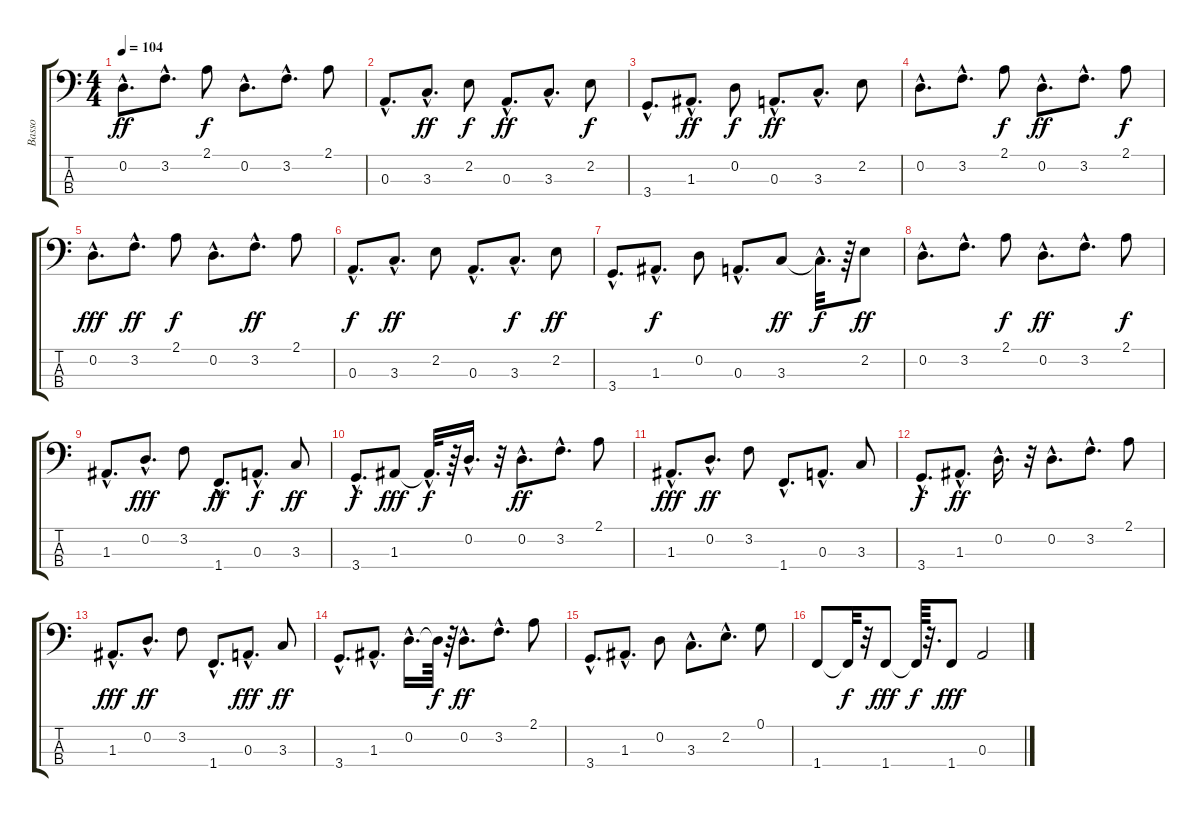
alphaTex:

\track ("Basso" "Basso") {instrument electricbassfinger}
\staff {score tabs}
\tuning (G2 D2 A1 E1) {hide}
\ts (4 4)
\tempo 104
\clef f4
\ks c
0.2{hac}.8{d dy ff} 3.2{hac}.8{d} 2.1.8{dy f} 0.2{hac}.8{d} 3.2{hac}.8{d} 2.1.8 |
0.3{hac}.8{d} 3.3{hac}.8{d dy ff} 2.2.8{dy f} 0.3{hac}.8{d dy ff} 3.3{hac}.8{d} 2.2.8{dy f} |
3.4{hac}.8{d} 1.3{hac}.8{d dy ff} 0.2.8{dy f} 0.3{hac}.8{d dy ff} 3.3{hac}.8{d} 2.2.8 |
0.2{hac}.8{d} 3.2{hac}.8{d} 2.1.8{dy f} 0.2{hac}.8{d dy ff} 3.2{hac}.8{d} 2.1.8{dy f} |
0.2{hac}.8{d dy fff} 3.2{hac}.8{d dy ff} 2.1.8{dy f} 0.2{hac}.8{d} 3.2{hac}.8{d dy ff} 2.1.8 |
0.3{hac}.8{d dy f} 3.3{hac}.8{d dy ff} 2.2.8 0.3{hac}.8{d} 3.3{hac}.8{d dy f} 2.2.8{dy ff} |
3.4{hac}.8{d} 1.3{hac}.8{d dy f} 0.2.8 0.3{hac}.8{d} 3.3.8{dy ff} 3.3{hac t}.32{d dy f} r.64 2.2.8{dy ff} |
0.2{hac}.8{d} 3.2{hac}.8{d} 2.1.8{dy f} 0.2{hac}.8{d dy ff} 3.2{hac}.8{d} 2.1.8{dy f} |
1.3{hac}.8{d} 0.2{hac}.8{d dy fff} 3.2.8 1.4{hac}.8{d dy ff} 0.3{hac}.8{d dy f} 3.3.8{dy ff} |
3.4{hac}.8{d dy f} 1.3.8{dy fff} 1.3{hac t}.32{d dy f} r.64 0.2{hac}.16{d} r.32 0.2{hac}.8{d dy ff} 3.2{hac}.8{d} 2.1.8 |
1.3{hac}.8{d dy fff} 0.2{hac}.8{d dy ff} 3.2.8 1.4{hac}.8{d} 0.3{hac}.8{d} 3.3.8 |
3.4{hac}.8{d dy f} 1.3{hac}.8{d dy ff} 0.2{hac}.16{d} r.32 0.2{hac}.8{d} 3.2{hac}.8{d} 2.1.8 |
1.3{hac}.8{d dy fff} 0.2{hac}.8{d dy ff} 3.2.8 1.4{hac}.8{d} 0.3{hac}.8{d dy fff} 3.3.8{dy ff} |
3.4{hac}.8{d} 1.3{hac}.8{d} 0.2{hac}.16{d} 0.2{t}.64{dy f} r.64 0.2{hac}.8{d dy ff} 3.2{hac}.8{d} 2.1.8 |
3.4{hac}.8{d} 1.3{hac}.8{d} 0.2.8 3.3{hac}.8{d} 2.2{hac}.8{d} 0.1.8 |
1.4.8 1.4{t}.32{dy f} r.32 1.4.8{dy fff} 1.4{t}.64{dy f} r.32{d} 1.4.8{dy fff} 0.3.2
